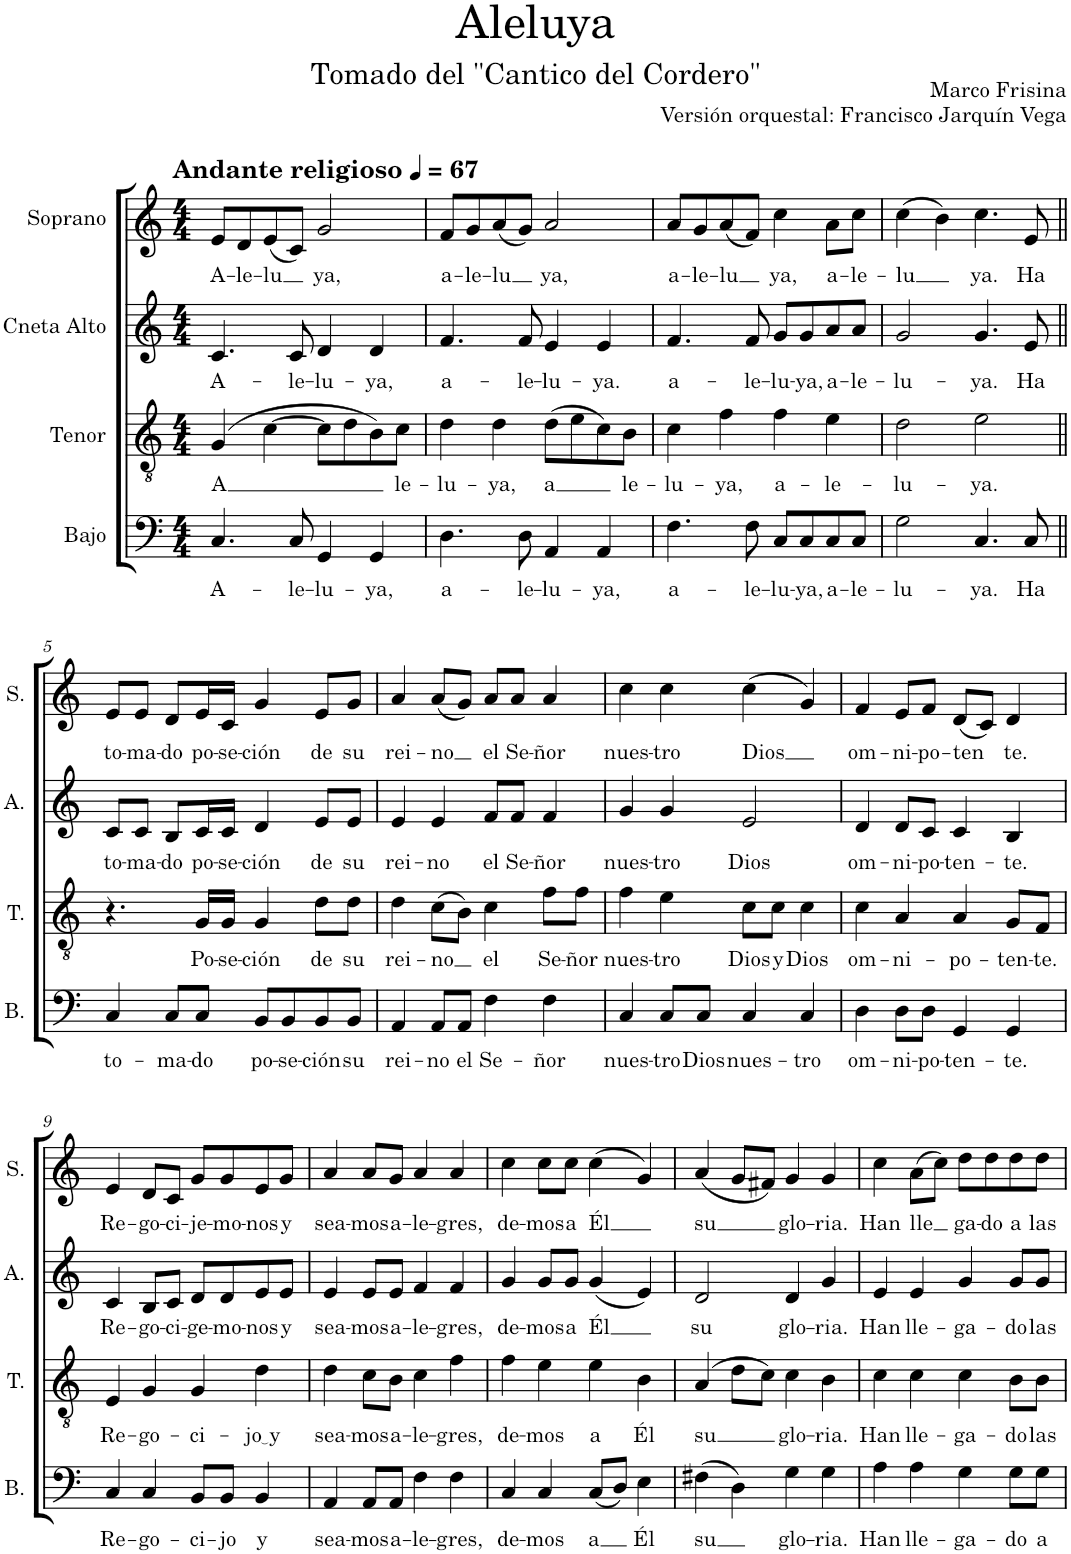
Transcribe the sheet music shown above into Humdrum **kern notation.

**kern	**text	**kern	**text	**kern	**text	**kern	**text
*part4	*part4	*part3	*part3	*part2	*part2	*part1	*part1
*staff4	*staff4	*staff3	*staff3	*staff2	*staff2	*staff1	*staff1
*I"Bajo	*	*I"Tenor	*	*I"Cneta Alto	*	*I"Soprano	*
*I'B.	*	*I'T.	*	*I'A.	*	*I'S.	*
*clefF4	*	*clefGv2	*	*clefG2	*	*clefG2	*
*k[]	*	*k[]	*	*k[]	*	*k[]	*
*M4/4	*	*M4/4	*	*M4/4	*	*M4/4	*
*MM67	*	*MM67	*	*MM67	*	*MM67	*
=1	=1	=1	=1	=1	=1	=1	=1
!	!	!	!	!	!	!LO:TX:a:B:t=Andante religioso	!
!	!LO:LY:b	!	!LO:LY:b	!	!LO:LY:b	!	!LO:LY:b
4.C/	A-	(4G/	A	4.c/	A-	8e/L	A-
!	!	!	!	!	!	!	!LO:LY:b
.	.	.	.	.	.	8d/	-le-
!	!	!	!	!	!	!	!LO:LY:b
.	.	[4c\	.	.	.	(8e/	-lu
!	!LO:LY:b	!	!	!	!LO:LY:b	!	!
8C/	-le-	.	.	8c/	-le-	8c/J)	.
!	!LO:LY:b	!	!	!	!LO:LY:b	!	!LO:LY:b
4GG/	-lu-	8c\L]	.	4d/	-lu-	2g/	ya,
.	.	8d\	.	.	.	.	.
!	!LO:LY:b	!	!	!	!LO:LY:b	!	!
4GG/	-ya,	8B\)	.	4d/	-ya,	.	.
!	!	!	!LO:LY:b	!	!	!	!
.	.	8c\J	le-	.	.	.	.
=2	=2	=2	=2	=2	=2	=2	=2
!	!LO:LY:b	!	!LO:LY:b	!	!LO:LY:b	!	!LO:LY:b
4.D\	a-	4d\	-lu-	4.f/	a-	8f/L	a-
!	!	!	!	!	!	!	!LO:LY:b
.	.	.	.	.	.	8g/	-le-
!	!	!	!LO:LY:b	!	!	!	!LO:LY:b
.	.	4d\	-ya,	.	.	(8a/	-lu
!	!LO:LY:b	!	!	!	!LO:LY:b	!	!
8D\	-le-	.	.	8f/	-le-	8g/J)	.
!	!LO:LY:b	!	!LO:LY:b	!	!LO:LY:b	!	!LO:LY:b
4AA/	-lu-	(8d\L	a	4e/	-lu-	2a/	ya,
.	.	8e\	.	.	.	.	.
!	!LO:LY:b	!	!	!	!LO:LY:b	!	!
4AA/	-ya,	8c\)	.	4e/	-ya.	.	.
!	!	!	!LO:LY:b	!	!	!	!
.	.	8B\J	le-	.	.	.	.
=3	=3	=3	=3	=3	=3	=3	=3
!	!LO:LY:b	!	!LO:LY:b	!	!LO:LY:b	!	!LO:LY:b
4.F\	a-	4c\	-lu-	4.f/	a-	8a/L	a-
!	!	!	!	!	!	!	!LO:LY:b
.	.	.	.	.	.	8g/	-le-
!	!	!	!LO:LY:b	!	!	!	!LO:LY:b
.	.	4f\	-ya,	.	.	(8a/	-lu
!	!LO:LY:b	!	!	!	!LO:LY:b	!	!
8F\	-le-	.	.	8f/	-le-	8f/J)	.
!	!LO:LY:b	!	!LO:LY:b	!	!LO:LY:b	!	!LO:LY:b
8C/L	-lu-	4f\	a-	8g/L	-lu-	4cc\	ya,
!	!LO:LY:b	!	!	!	!LO:LY:b	!	!
8C/	-ya,	.	.	8g/	-ya,	.	.
!	!LO:LY:b	!	!LO:LY:b	!	!LO:LY:b	!	!LO:LY:b
8C/	a-	4e\	-le-	8a/	a-	8a\L	a-
!	!LO:LY:b	!	!	!	!LO:LY:b	!	!LO:LY:b
8C/J	-le-	.	.	8a/J	-le-	8cc\J	-le-
=4	=4	=4	=4	=4	=4	=4	=4
!	!LO:LY:b	!	!LO:LY:b	!	!LO:LY:b	!	!LO:LY:b
2G\	-lu-	2d\	-lu-	2g/	-lu-	(4cc\	-lu
.	.	.	.	.	.	4b\)	.
!	!LO:LY:b	!	!LO:LY:b	!	!LO:LY:b	!	!LO:LY:b
4.C/	-ya.	2e\	-ya.	4.g/	-ya.	4.cc\	ya.
!	!LO:LY:b	!	!	!	!LO:LY:b	!	!LO:LY:b
8C/	Ha	.	.	8e/	Ha	8e/	Ha
!!LO:LB:g=z
=5||	=5||	=5||	=5||	=5||	=5||	=5||	=5||
!	!LO:LY:b	!	!	!	!LO:LY:b	!	!LO:LY:b
4C/	to-	4.r	.	8c/L	to-	8e/L	to-
!	!	!	!	!	!LO:LY:b	!	!LO:LY:b
.	.	.	.	8c/J	-ma-	8e/J	-ma-
!	!LO:LY:b	!	!	!	!LO:LY:b	!	!LO:LY:b
8C/L	-ma-	.	.	8B/L	-do	8d/L	-do
!	!LO:LY:b	!	!LO:LY:b	!	!LO:LY:b	!	!LO:LY:b
8C/J	-do	16G/LL	Po-	16c/L	po-	16e/L	po-
!	!	!	!LO:LY:b	!	!LO:LY:b	!	!LO:LY:b
.	.	16G/JJ	-se-	16c/JJ	-se-	16c/JJ	-se-
!	!LO:LY:b	!	!LO:LY:b	!	!LO:LY:b	!	!LO:LY:b
8BB/L	po-	4G/	-ción	4d/	-ción	4g/	-ción
!	!LO:LY:b	!	!	!	!	!	!
8BB/	-se-	.	.	.	.	.	.
!	!LO:LY:b	!	!LO:LY:b	!	!LO:LY:b	!	!LO:LY:b
8BB/	-ción	8d\L	de	8e/L	de	8e/L	de
!	!LO:LY:b	!	!LO:LY:b	!	!LO:LY:b	!	!LO:LY:b
8BB/J	su	8d\J	su	8e/J	su	8g/J	su
=6	=6	=6	=6	=6	=6	=6	=6
!	!LO:LY:b	!	!LO:LY:b	!	!LO:LY:b	!	!LO:LY:b
4AA/	rei-	4d\	rei-	4e/	rei-	4a/	rei-
!	!LO:LY:b	!	!LO:LY:b	!	!LO:LY:b	!	!LO:LY:b
8AA/L	-no	(8c\L	-no	4e/	-no	(8a/L	-no
!	!LO:LY:b	!	!	!	!	!	!
8AA/J	el	8B\J)	.	.	.	8g/J)	.
!	!LO:LY:b	!	!LO:LY:b	!	!LO:LY:b	!	!LO:LY:b
4F\	Se-	4c\	el	8f/L	el	8a/L	el
!	!	!	!	!	!LO:LY:b	!	!LO:LY:b
.	.	.	.	8f/J	Se-	8a/J	Se-
!	!LO:LY:b	!	!LO:LY:b	!	!LO:LY:b	!	!LO:LY:b
4F\	-ñor	8f\L	Se-	4f/	-ñor	4a/	-ñor
!	!	!	!LO:LY:b	!	!	!	!
.	.	8f\J	-ñor	.	.	.	.
=7	=7	=7	=7	=7	=7	=7	=7
!	!LO:LY:b	!	!LO:LY:b	!	!LO:LY:b	!	!LO:LY:b
4C/	nues-	4f\	nues-	4g/	nues-	4cc\	nues-
!	!LO:LY:b	!	!LO:LY:b	!	!LO:LY:b	!	!LO:LY:b
8C/L	-tro	4e\	-tro	4g/	-tro	4cc\	-tro
!	!LO:LY:b	!	!	!	!	!	!
8C/J	Dios	.	.	.	.	.	.
!	!LO:LY:b	!	!LO:LY:b	!	!LO:LY:b	!	!LO:LY:b
4C/	nues-	8c\L	Dios	2e/	Dios	(4cc\	Dios
!	!	!	!LO:LY:b	!	!	!	!
.	.	8c\J	y	.	.	.	.
!	!LO:LY:b	!	!LO:LY:b	!	!	!	!
4C/	-tro	4c\	Dios	.	.	4g/)	.
=8	=8	=8	=8	=8	=8	=8	=8
!	!LO:LY:b	!	!LO:LY:b	!	!LO:LY:b	!	!LO:LY:b
4D\	om-	4c\	om-	4d/	om-	4f/	om-
!	!LO:LY:b	!	!LO:LY:b	!	!LO:LY:b	!	!LO:LY:b
8D\L	-ni-	4A/	-ni-	8d/L	-ni-	8e/L	-ni-
!	!LO:LY:b	!	!	!	!LO:LY:b	!	!LO:LY:b
8D\J	-po-	.	.	8c/J	-po-	8f/J	-po-
!	!LO:LY:b	!	!LO:LY:b	!	!LO:LY:b	!	!LO:LY:b
4GG/	-ten-	4A/	-po-	4c/	-ten-	(8d/L	-ten
.	.	.	.	.	.	8c/J)	.
!	!LO:LY:b	!	!LO:LY:b	!	!LO:LY:b	!	!LO:LY:b
4GG/	-te.	8G/L	-ten-	4B/	-te.	4d/	te.
!	!	!	!LO:LY:b	!	!	!	!
.	.	8F/J	-te.	.	.	.	.
!!LO:LB:g=z
=9	=9	=9	=9	=9	=9	=9	=9
!	!LO:LY:b	!	!LO:LY:b	!	!LO:LY:b	!	!LO:LY:b
4C/	Re-	4E/	Re-	4c/	Re-	4e/	Re-
!	!LO:LY:b	!	!LO:LY:b	!	!LO:LY:b	!	!LO:LY:b
4C/	-go-	4G/	-go-	8B/L	-go-	8d/L	-go-
!	!	!	!	!	!LO:LY:b	!	!LO:LY:b
.	.	.	.	8c/J	-ci-	8c/J	-ci-
!	!LO:LY:b	!	!LO:LY:b	!	!LO:LY:b	!	!LO:LY:b
8BB/L	-ci-	4G/	-ci-	8d/L	-ge-	8g/L	-je-
!	!LO:LY:b	!	!	!	!LO:LY:b	!	!LO:LY:b
8BB/J	-jo	.	.	8d/	-mo-	8g/	-mo-
!	!LO:LY:b	!	!LO:LY:b	!	!LO:LY:b	!	!LO:LY:b
4BB/	y	4d\	jo y	8e/	-nos	8e/	-nos
!	!	!	!	!	!LO:LY:b	!	!LO:LY:b
.	.	.	.	8e/J	y	8g/J	y
=10	=10	=10	=10	=10	=10	=10	=10
!	!LO:LY:b	!	!LO:LY:b	!	!LO:LY:b	!	!LO:LY:b
4AA/	sea-	4d\	sea-	4e/	sea-	4a/	sea-
!	!LO:LY:b	!	!LO:LY:b	!	!LO:LY:b	!	!LO:LY:b
8AA/L	-mos	8c\L	-mos	8e/L	-mos	8a/L	-mos
!	!LO:LY:b	!	!LO:LY:b	!	!LO:LY:b	!	!LO:LY:b
8AA/J	a-	8B\J	a-	8e/J	a-	8g/J	a-
!	!LO:LY:b	!	!LO:LY:b	!	!LO:LY:b	!	!LO:LY:b
4F\	-le-	4c\	-le-	4f/	-le-	4a/	-le-
!	!LO:LY:b	!	!LO:LY:b	!	!LO:LY:b	!	!LO:LY:b
4F\	-gres,	4f\	-gres,	4f/	-gres,	4a/	-gres,
=11	=11	=11	=11	=11	=11	=11	=11
!	!LO:LY:b	!	!LO:LY:b	!	!LO:LY:b	!	!LO:LY:b
4C/	de-	4f\	de-	4g/	de-	4cc\	de-
!	!LO:LY:b	!	!LO:LY:b	!	!LO:LY:b	!	!LO:LY:b
4C/	-mos	4e\	-mos	8g/L	-mos	8cc\L	-mos
!	!	!	!	!	!LO:LY:b	!	!LO:LY:b
.	.	.	.	8g/J	a	8cc\J	a
!	!LO:LY:b	!	!LO:LY:b	!	!LO:LY:b	!	!LO:LY:b
(8C/L	a	4e\	a	(4g/	Él	(4cc\	Él
8D/J)	.	.	.	.	.	.	.
!	!LO:LY:b	!	!LO:LY:b	!	!	!	!
4E\	Él	4B\	Él	4e/)	.	4g/)	.
=12	=12	=12	=12	=12	=12	=12	=12
!	!LO:LY:b	!	!LO:LY:b	!	!LO:LY:b	!	!LO:LY:b
(4F#X\	su	(4A/	su	2d/	su	(4a/	su
4D\)	.	8d\L	.	.	.	8g/L	.
.	.	8c\J)	.	.	.	8f#X/J)	.
!	!LO:LY:b	!	!LO:LY:b	!	!LO:LY:b	!	!LO:LY:b
4G\	glo-	4c\	glo-	4d/	glo-	4g/	glo-
!	!LO:LY:b	!	!LO:LY:b	!	!LO:LY:b	!	!LO:LY:b
4G\	-ria.	4B\	-ria.	4g/	-ria.	4g/	-ria.
=13	=13	=13	=13	=13	=13	=13	=13
!	!LO:LY:b	!	!LO:LY:b	!	!LO:LY:b	!	!LO:LY:b
4A\	Han	4c\	Han	4e/	Han	4cc\	Han
!	!LO:LY:b	!	!LO:LY:b	!	!LO:LY:b	!	!LO:LY:b
4A\	lle-	4c\	lle-	4e/	lle-	(8a\L	lle
.	.	.	.	.	.	8cc\J)	.
!	!LO:LY:b	!	!LO:LY:b	!	!LO:LY:b	!	!LO:LY:b
4G\	-ga-	4c\	-ga-	4g/	-ga-	8dd\L	ga-
!	!	!	!	!	!	!	!LO:LY:b
.	.	.	.	.	.	8dd\	-do
!	!LO:LY:b	!	!LO:LY:b	!	!LO:LY:b	!	!LO:LY:b
8G\L	-do	8B\L	-do	8g/L	-do	8dd\	a
!	!LO:LY:b	!	!LO:LY:b	!	!LO:LY:b	!	!LO:LY:b
8G\J	a	8B\J	las	8g/J	las	8dd\J	las
=	=	=	=	=	=	=	=
*-	*-	*-	*-	*-	*-	*-	*-
